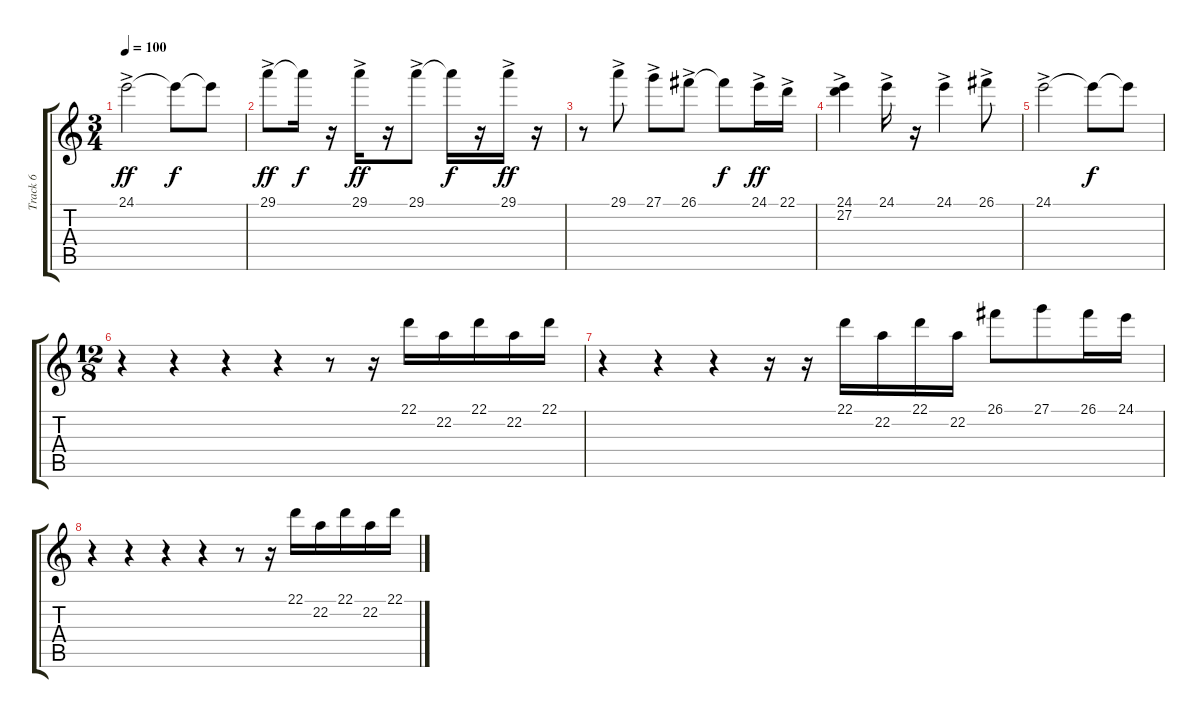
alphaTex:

\track ("Track 6" "Track 6") {instrument flute}
\staff {score tabs}
\tuning (E4 B3 G3 D3 A2 E2) {hide}
\ts (3 4)
\tempo 100
\clef g2
\ks c
24.1{ac}.2{dy ff} 24.1{t}.8{dy f} 24.1{t}.8{volume 13} |
29.1{ac}.8{dy ff} 29.1{t}.16{dy f} r.16 29.1{ac}.16{dy ff} r.16 29.1{ac}.8 29.1{t}.16{dy f} r.16 29.1{ac}.16{dy ff} r.16 |
r.8 29.1{ac}.8 27.1{ac}.8 26.1{ac}.8 26.1{t}.8{dy f} 24.1{ac}.16{dy ff} 22.1{ac}.16 |
(24.1{ac} 27.2{ac}).4 24.1{ac}.16 r.16 24.1{ac}.4 26.1{ac}.8 |
24.1{ac}.2 24.1{t}.8{dy f} 24.1{t}.8{volume 13} |
\ts (12 8)
r.4 r.4 r.4 r.4 r.8 r.16 22.1.16 22.2.16 22.1.16 22.2.16 22.1.16 |
r.4 r.4 r.4 r.16 r.16 22.1.16 22.2.16 22.1.16 22.2.16 26.1.8 27.1.8 26.1.16 24.1.16 |
r.4 r.4 r.4 r.4 r.8 r.16 22.1.16{volume 16} 22.2.16 22.1.16 22.2.16 22.1.16
